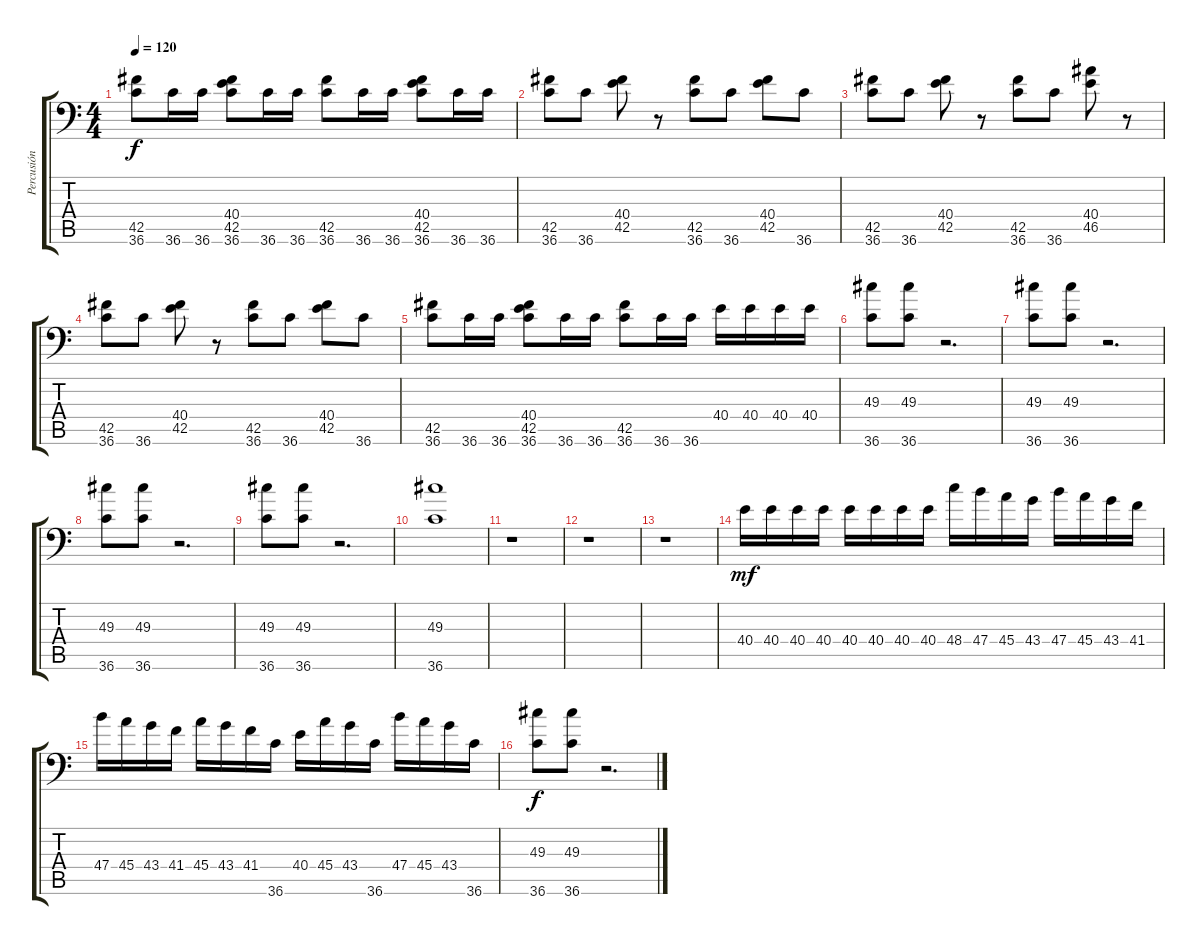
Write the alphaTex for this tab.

\track ("Percusión" "Percusión") {instrument acousticgrandpiano}
\staff {score tabs}
\tuning (C-1 C-1 C-1 C-1 C-1 C-1) {hide}
\ts (4 4)
\tempo 120
\clef f4
\ks c
(42.5 36.6).8{dy f} 36.6.16 36.6.16 (40.4 42.5 36.6).8 36.6.16 36.6.16 (42.5 36.6).8 36.6.16 36.6.16 (40.4 42.5 36.6).8 36.6.16 36.6.16 |
(42.5 36.6).8 36.6.8 (40.4 42.5).8 r.8 (42.5 36.6).8 36.6.8 (40.4 42.5).8 36.6.8 |
(42.5 36.6).8 36.6.8 (40.4 42.5).8 r.8 (42.5 36.6).8 36.6.8 (40.4 46.5).8 r.8 |
(42.5 36.6).8 36.6.8 (40.4 42.5).8 r.8 (42.5 36.6).8 36.6.8 (40.4 42.5).8 36.6.8 |
(42.5 36.6).8 36.6.16 36.6.16 (40.4 42.5 36.6).8 36.6.16 36.6.16 (42.5 36.6).8 36.6.16 36.6.16 40.4.16 40.4.16 40.4.16 40.4.16 |
(49.3 36.6).8 (49.3 36.6).8 r.2{d} |
(49.3 36.6).8 (49.3 36.6).8 r.2{d} |
(49.3 36.6).8 (49.3 36.6).8 r.2{d} |
(49.3 36.6).8 (49.3 36.6).8 r.2{d} |
(49.3 36.6).1 |
r.1 |
r.1 |
r.1 |
40.4.16{dy mf} 40.4.16 40.4.16 40.4.16 40.4.16 40.4.16 40.4.16 40.4.16 48.4.16 47.4.16 45.4.16 43.4.16 47.4.16 45.4.16 43.4.16 41.4.16 |
47.4.16 45.4.16 43.4.16 41.4.16 45.4.16 43.4.16 41.4.16 36.6.16 40.4.16 45.4.16 43.4.16 36.6.16 47.4.16 45.4.16 43.4.16 36.6.16 |
(49.3 36.6).8{dy f} (49.3 36.6).8 r.2{d}
